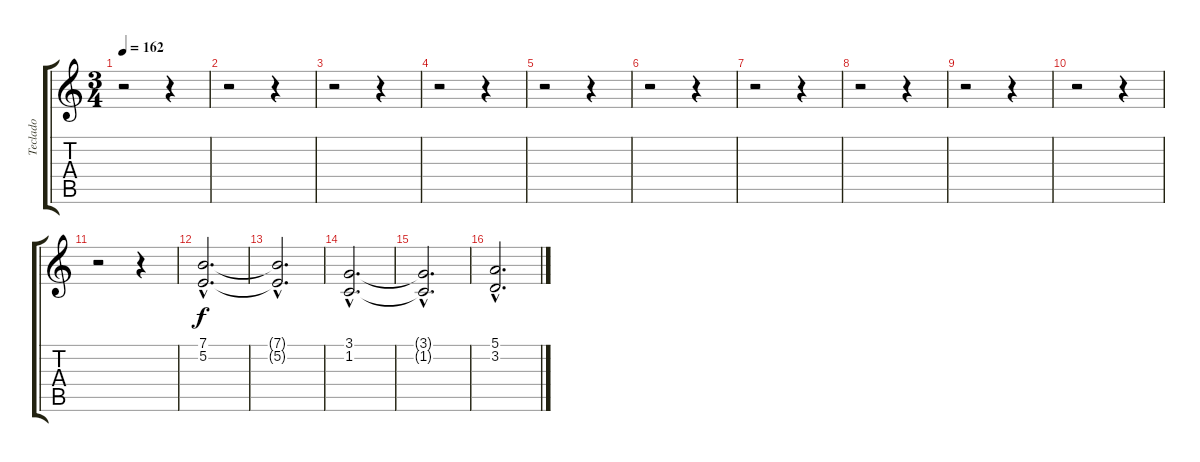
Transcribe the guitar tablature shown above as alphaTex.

\track ("Teclado" "Teclado") {instrument choiraahs}
\staff {score tabs}
\tuning (E4 B3 G3 D3 A2 E2) {hide}
\ts (3 4)
\tempo 162
\clef g2
\ks c
r.2{dy f} r.4 |
r.2 r.4 |
r.2 r.4 |
r.2 r.4 |
r.2 r.4 |
r.2 r.4 |
r.2 r.4 |
r.2 r.4 |
r.2 r.4 |
r.2 r.4 |
r.2 r.4 |
(7.1{hac} 5.2{hac}).2{d} |
(7.1{hac t} 5.2{hac t}).2{d} |
(3.1{hac} 1.2{hac}).2{d} |
(3.1{hac t} 1.2{hac t}).2{d} |
(5.1{hac} 3.2{hac}).2{d}
